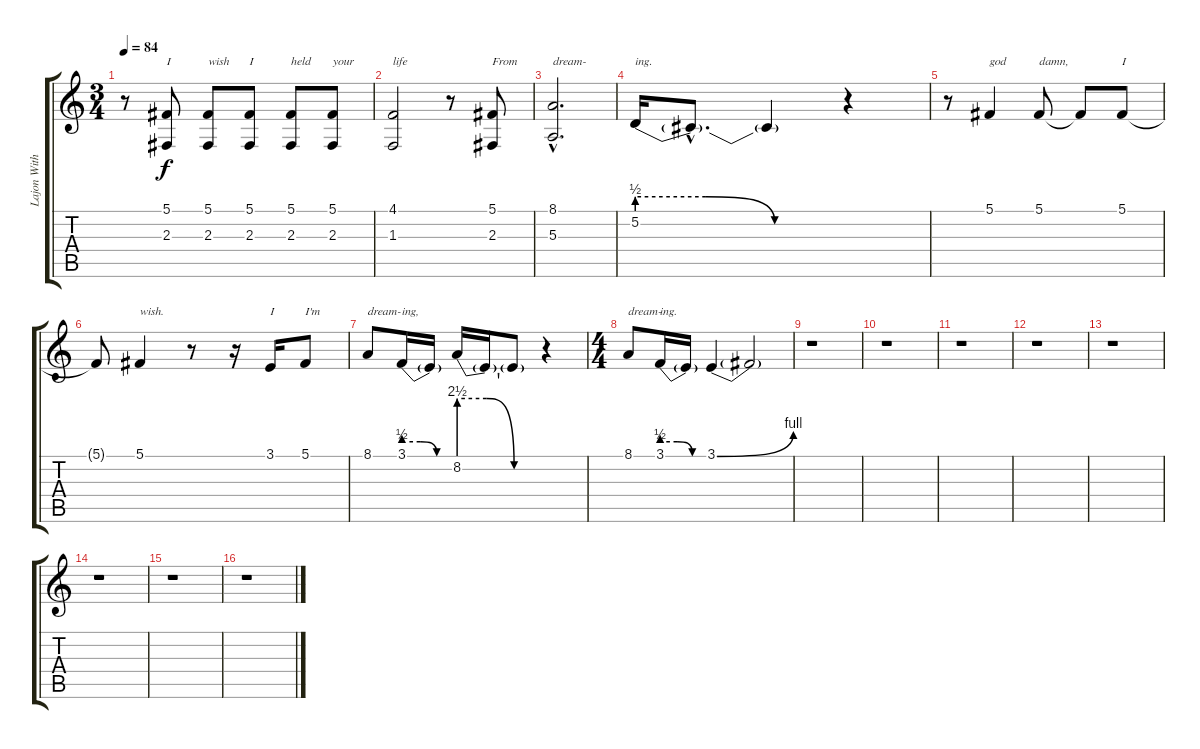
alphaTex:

\track ("Lajon Witherspoon - Vocals" "Lajon With") {instrument lead2sawtooth}
\staff {score tabs}
\tuning (Db4 Ab3 E3 B2 Gb2 Db2) {hide}
\ts (3 4)
\tempo 84
\clef g2
\ks c
r.8{dy f} (5.1 2.3).8{txt "I"} (5.1 2.3).8{txt "wish"} (5.1 2.3).8{txt "I"} (5.1 2.3).8{txt "held"} (5.1 2.3).8{txt "your"} |
(4.1 1.3).2{txt "life"} r.8 (5.1 2.3).8{txt "From"} |
(8.1{hac} 5.3{hac}).2{d txt "dream-"} |
5.2{be (custom 0 2 20 2 40 0 60 0)}.16{txt "ing."} 5.2{hac t}.8{d} 5.2{t}.4 r.4 |
r.8 5.1.4{txt "god"} 5.1.8{txt "damn,"} 5.1{t}.8 5.1.8{txt "I"} |
5.1{t}.8 5.1.4{txt "wish."} r.8 r.16 3.1.16{txt "I"} 5.1.8{txt "I'm"} |
8.1.8{txt "dream-"} 3.1{be (custom 0 2 20 2 40 0 60 0)}.16{txt "ing,"} 3.1{t}.16 8.2{be (custom 0 10 20 10 40 0 60 0)}.16 8.2{t}.16 8.2{t}.8 r.4 |
\ts (4 4)
8.1.8{txt "dream-"} 3.1{be (custom 0 2 20 2 40 0 60 0)}.16{txt "ing."} 3.1{t}.16 3.1{be (bend 0 0 60 4)}.4 3.1{t}.2 |
r.1 |
r.1 |
r.1 |
r.1 |
r.1 |
r.1 |
r.1 |
r.1
